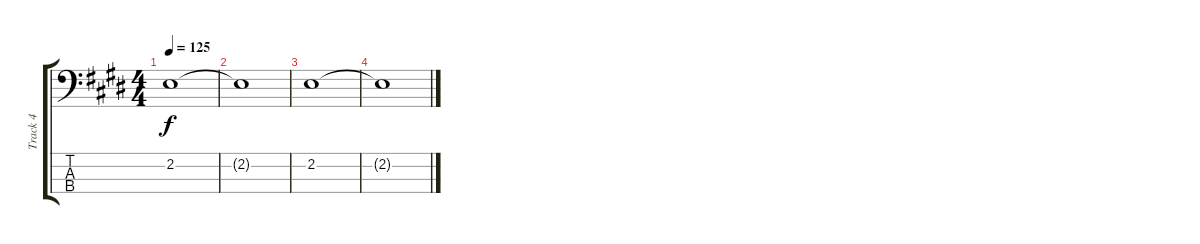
\track ("Track 4" "Track 4") {instrument electricbassfinger}
\staff {score tabs}
\tuning (G2 D2 A1 E1) {hide}
\ts (4 4)
\tempo 125
\clef f4
\ks e
2.2.1{dy f} |
2.2{t}.1 |
2.2.1 |
2.2{t}.1
